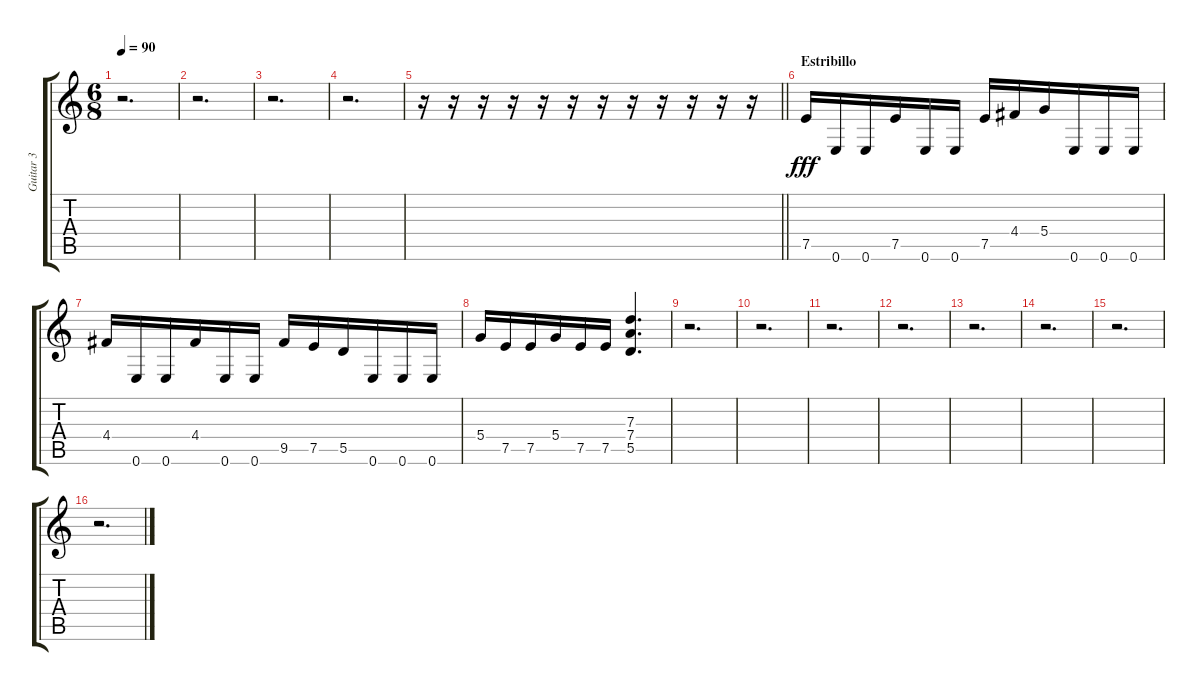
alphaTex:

\track ("Guitar 3" "Guitar 3") {instrument overdrivenguitar}
\staff {score tabs}
\tuning (E4 B3 G3 D3 A2 E2) {hide}
\ts (6 8)
\tempo 90
\clef g2
\ks c
r.2{d dy fff} |
r.2{d} |
r.2{d} |
r.2{d} |
\barLineRight lightlight
r.16 r.16 r.16 r.16 r.16 r.16 r.16 r.16 r.16 r.16 r.16 r.16 |
\section ("" "Estribillo")
7.5.16 0.6.16 0.6.16 7.5.16 0.6.16 0.6.16 7.5.16 4.4.16 5.4.16 0.6.16 0.6.16 0.6.16 |
4.4.16 0.6.16 0.6.16 4.4.16 0.6.16 0.6.16 9.5.16 7.5.16 5.5.16 0.6.16 0.6.16 0.6.16 |
5.4.16 7.5.16 7.5.16 5.4.16 7.5.16 7.5.16 (7.3 7.4 5.5).4{d} |
r.2{d} |
r.2{d} |
r.2{d} |
r.2{d} |
r.2{d} |
r.2{d} |
r.2{d} |
r.2{d}
